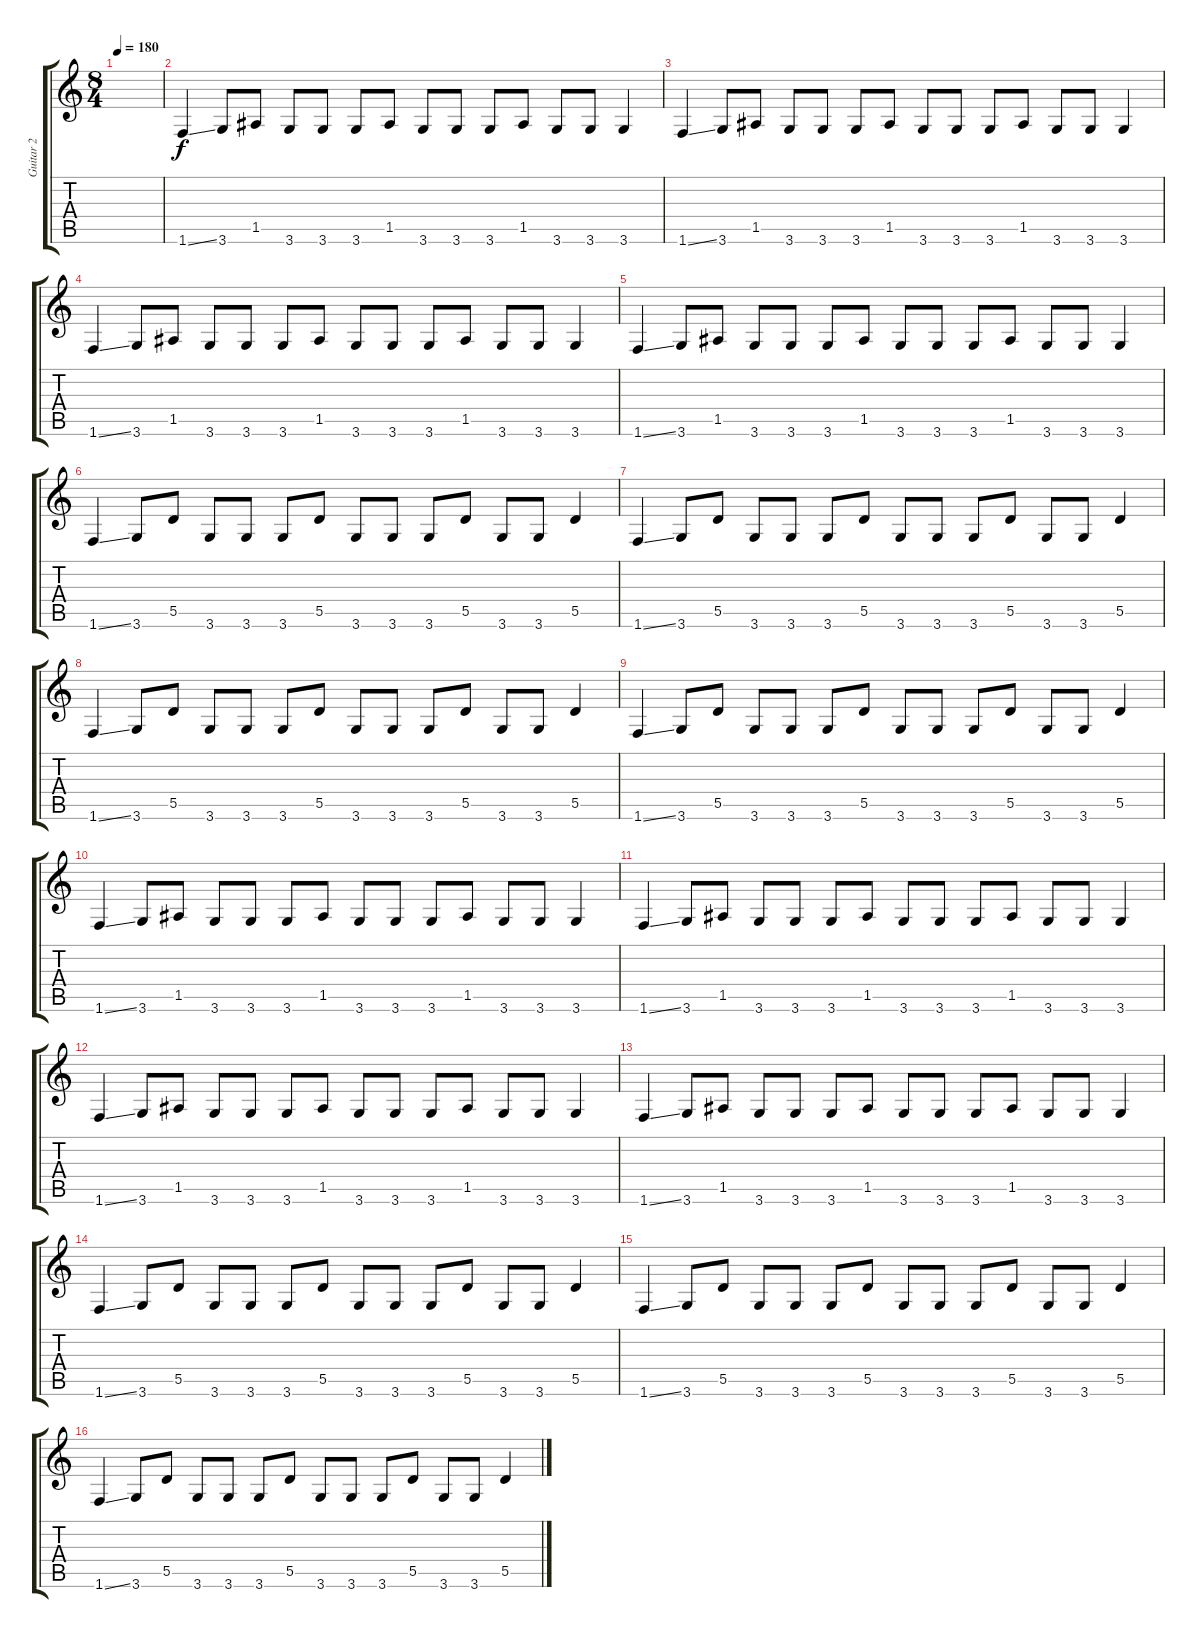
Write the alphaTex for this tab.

\track ("Guitar 2" "Guitar 2") {instrument distortionguitar}
\staff {score tabs}
\tuning (E4 B3 G3 D3 A2 E2) {hide}
\ts (8 4)
\tempo 180
\clef g2
\ks c
|
1.6{ss}.4 3.6.8 1.5.8 3.6.8 3.6.8 3.6.8 1.5.8 3.6.8 3.6.8 3.6.8 1.5.8 3.6.8 3.6.8 3.6.4 |
1.6{ss}.4 3.6.8 1.5.8 3.6.8 3.6.8 3.6.8 1.5.8 3.6.8 3.6.8 3.6.8 1.5.8 3.6.8 3.6.8 3.6.4 |
1.6{ss}.4 3.6.8 1.5.8 3.6.8 3.6.8 3.6.8 1.5.8 3.6.8 3.6.8 3.6.8 1.5.8 3.6.8 3.6.8 3.6.4 |
1.6{ss}.4 3.6.8 1.5.8 3.6.8 3.6.8 3.6.8 1.5.8 3.6.8 3.6.8 3.6.8 1.5.8 3.6.8 3.6.8 3.6.4 |
1.6{ss}.4 3.6.8 5.5.8 3.6.8 3.6.8 3.6.8 5.5.8 3.6.8 3.6.8 3.6.8 5.5.8 3.6.8 3.6.8 5.5.4 |
1.6{ss}.4 3.6.8 5.5.8 3.6.8 3.6.8 3.6.8 5.5.8 3.6.8 3.6.8 3.6.8 5.5.8 3.6.8 3.6.8 5.5.4 |
1.6{ss}.4 3.6.8 5.5.8 3.6.8 3.6.8 3.6.8 5.5.8 3.6.8 3.6.8 3.6.8 5.5.8 3.6.8 3.6.8 5.5.4 |
1.6{ss}.4 3.6.8 5.5.8 3.6.8 3.6.8 3.6.8 5.5.8 3.6.8 3.6.8 3.6.8 5.5.8 3.6.8 3.6.8 5.5.4 |
1.6{ss}.4{volume 16} 3.6.8 1.5.8 3.6.8 3.6.8 3.6.8 1.5.8 3.6.8 3.6.8 3.6.8 1.5.8 3.6.8 3.6.8 3.6.4 |
1.6{ss}.4 3.6.8 1.5.8 3.6.8 3.6.8 3.6.8 1.5.8 3.6.8 3.6.8 3.6.8 1.5.8 3.6.8 3.6.8 3.6.4 |
1.6{ss}.4 3.6.8 1.5.8 3.6.8 3.6.8 3.6.8 1.5.8 3.6.8 3.6.8 3.6.8 1.5.8 3.6.8 3.6.8 3.6.4 |
1.6{ss}.4 3.6.8 1.5.8 3.6.8 3.6.8 3.6.8 1.5.8 3.6.8 3.6.8 3.6.8 1.5.8 3.6.8 3.6.8 3.6.4 |
1.6{ss}.4 3.6.8 5.5.8 3.6.8 3.6.8 3.6.8 5.5.8 3.6.8 3.6.8 3.6.8 5.5.8 3.6.8 3.6.8 5.5.4 |
1.6{ss}.4 3.6.8 5.5.8 3.6.8 3.6.8 3.6.8 5.5.8 3.6.8 3.6.8 3.6.8 5.5.8 3.6.8 3.6.8 5.5.4 |
1.6{ss}.4 3.6.8 5.5.8 3.6.8 3.6.8 3.6.8 5.5.8 3.6.8 3.6.8 3.6.8 5.5.8 3.6.8 3.6.8 5.5.4
